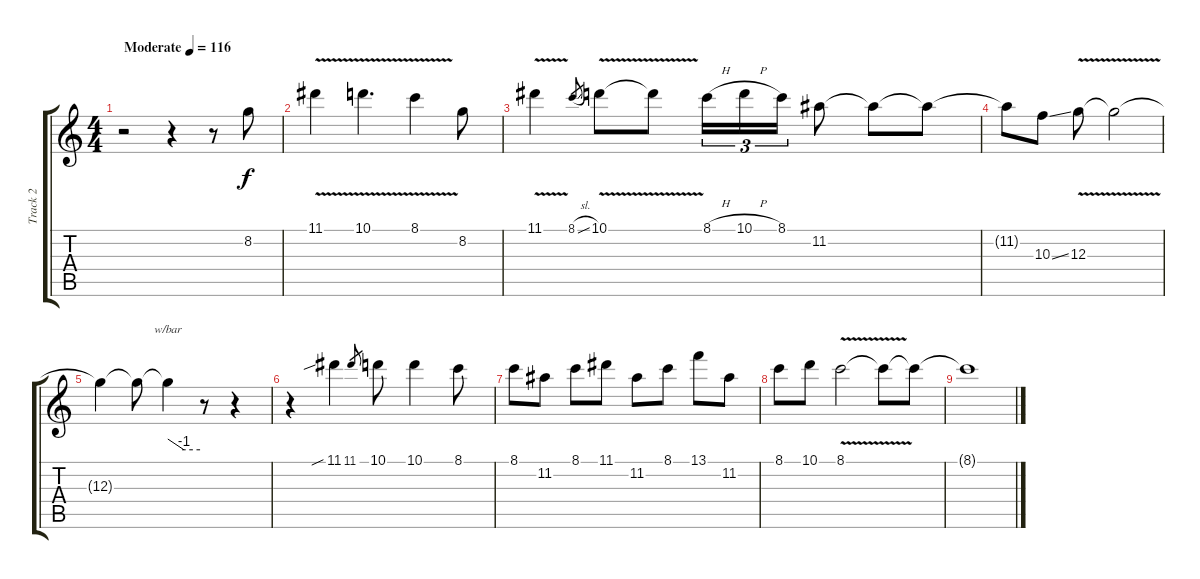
\track ("Track 2" "Track 2") {instrument distortionguitar}
\staff {score tabs}
\tuning (E4 B3 G3 D3 A2 E2) {hide}
\ts (4 4)
\tempo (116 "Moderate")
\clef g2
\ks c
r.2{dy f instrument distortionguitar} r.4 r.8 8.2.8 |
11.1{v}.4 10.1{v}.4{d} 8.1{v}.4 8.2.8 |
11.1{v}.4 8.1{sl}.8{gr} 10.1{v}.8 10.1{t}.8 8.1{h}.16{tu (3 2)} 10.1{h}.16{tu (3 2)} 8.1.16{tu (3 2)} 11.2.8 11.2{t}.8 11.2{t}.8 |
11.2{t}.8 10.3{ss}.8 12.3{v}.8 12.3{t}.2 |
12.3{t}.4 12.3{t}.8 12.3{t}.4{tbe (custom default 0 0 30 -4 60 -4)} r.8 r.4 |
r.4 11.1{sib}.4 11.1.8{gr} 10.1.8 10.1.4 8.1.8 |
8.1.8 11.2.8 8.1.8 11.1.8 11.2.8 8.1.8 13.1.8 11.2.8 |
8.1.8 10.1.8 8.1{v}.2 8.1{t}.8 8.1{t}.8 |
8.1{t}.1
